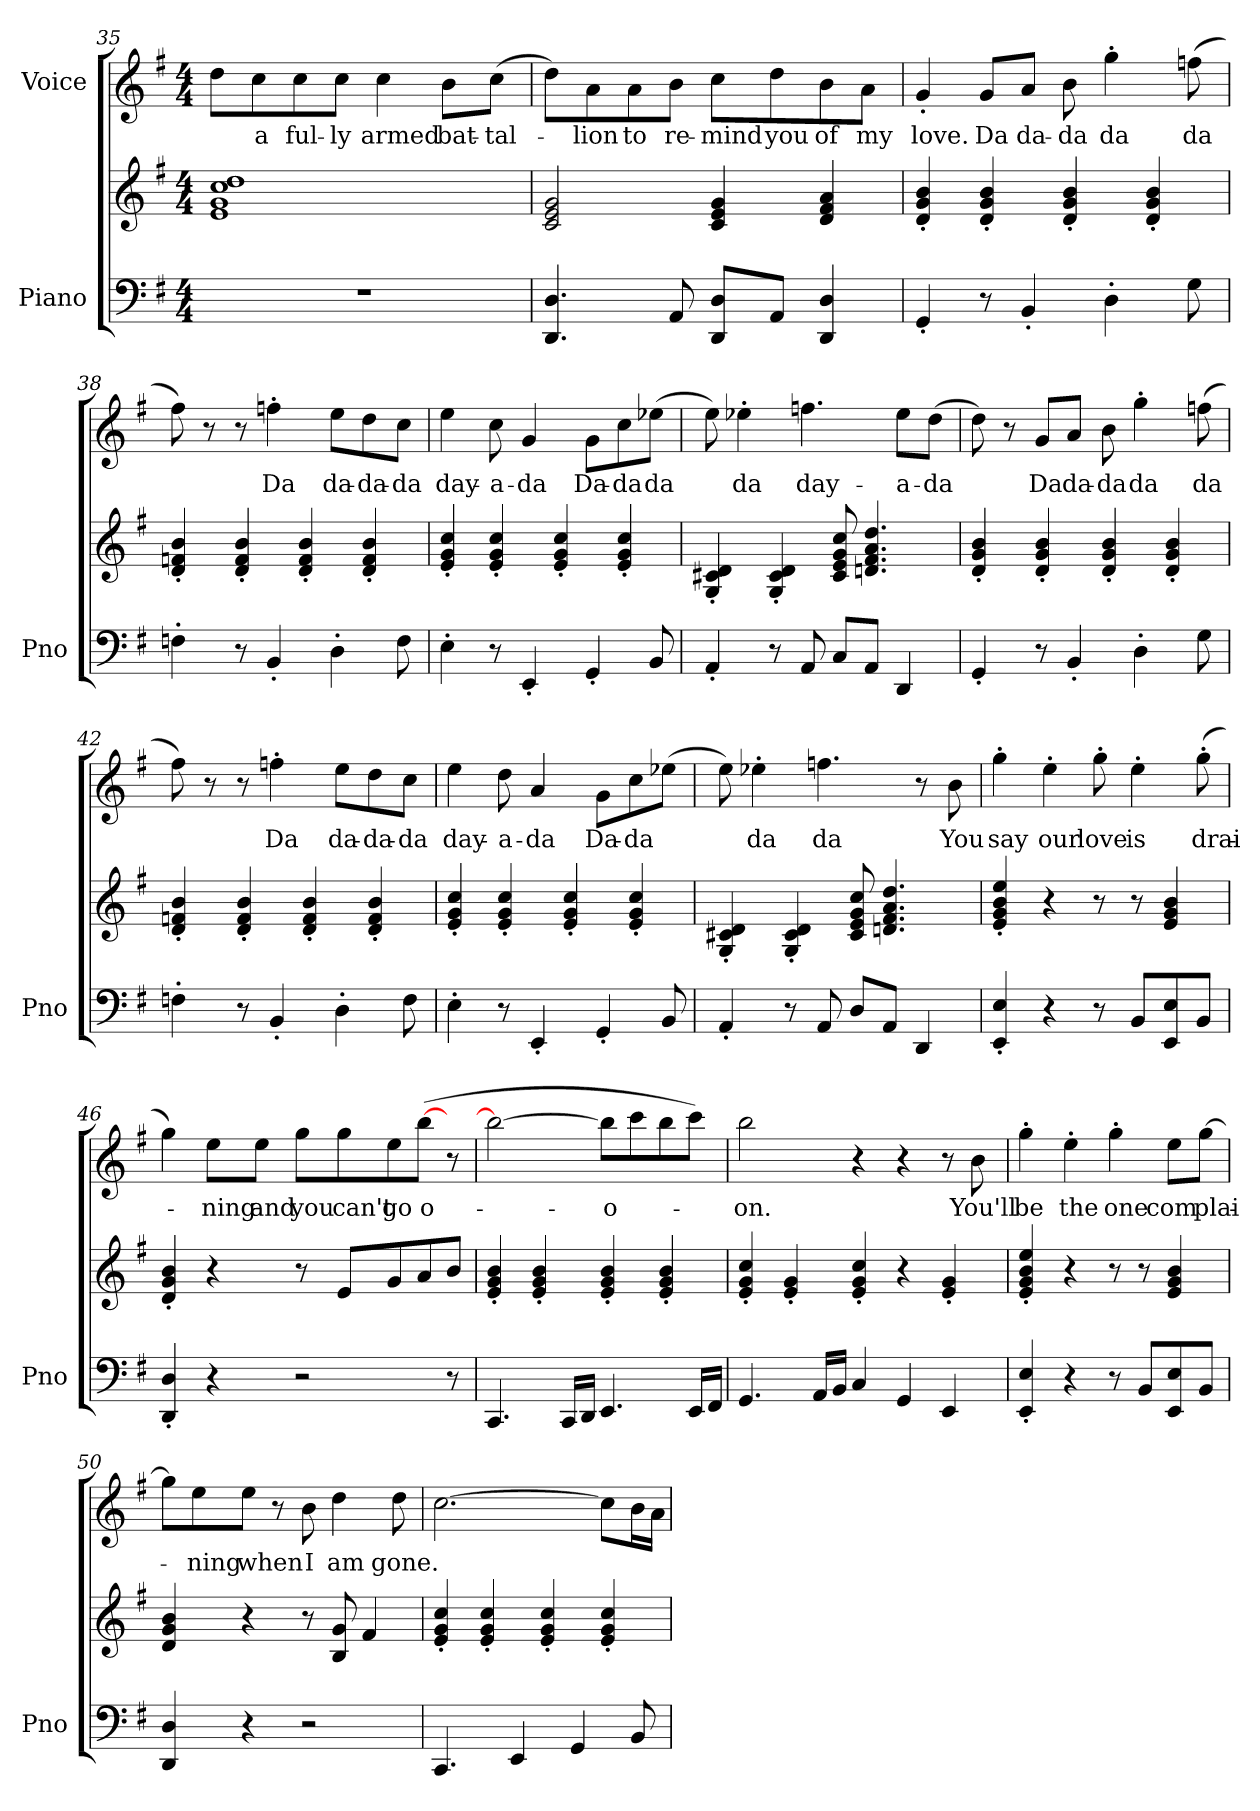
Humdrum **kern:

**kern	**kern	**kern	**text
*part2	*part2	*part1	*part1
*staff3	*staff2	*staff1	*staff1
*I"Piano	*	*I"Voice	*
*I'Pno	*	*	*
*clefF4	*clefG2	*clefG2	*
*k[f#]	*k[f#]	*k[f#]	*
*M4/4	*M4/4	*M4/4	*
=35	=35	=35	=35
1r	1e 1g 1cc 1dd	8dd\L	.
!	!	!	!LO:LY:b
.	.	8cc\	a
!	!	!	!LO:LY:b
.	.	8cc\	ful-
!	!	!	!LO:LY:b
.	.	8cc\J	-ly
!	!	!	!LO:LY:b
.	.	4cc\	armed
!	!	!	!LO:LY:b
.	.	8b\L	bat-
!	!	!	!LO:LY:b
.	.	(>8cc\J	-tal-
=36	=36	=36	=36
4.DD/ 4.D/	2c/ 2e/ 2g/	8dd\L)	.
!	!	!	!LO:LY:b
.	.	8a\	-lion
!	!	!	!LO:LY:b
.	.	8a\	to
!	!	!	!LO:LY:b
8AA/	.	8b\J	re-
!	!	!	!LO:LY:b
8DD/ 8D/L	4c/ 4e/ 4g/	8cc\L	-mind
!	!	!	!LO:LY:b
8AA/J	.	8dd\	you
!	!	!	!LO:LY:b
4DD/ 4D/	4d/ 4f#/ 4a/	8b\	of
!	!	!	!LO:LY:b
.	.	8a\J	my
=37	=37	=37	=37
!	!	!	!LO:LY:b
4GG'/	4d/' 4g/' 4b/'	4g'/	love.
!	!	!	!LO:LY:b
8r	4d/' 4g/' 4b/'	8g/L	Da
!	!	!	!LO:LY:b
4BB'/	.	8a/J	da-
!	!	!	!LO:LY:b
.	4d/' 4g/' 4b/'	8b\	-da
!	!	!	!LO:LY:b
4D'\	.	4gg'\	da
.	4d/' 4g/' 4b/'	.	.
!	!	!	!LO:LY:b
8G\	.	(>8ffn\	da
!!LO:LB:g=z
=38	=38	=38	=38
4Fn'\	4d/' 4fn/' 4b/'	8ff#\)	.
.	.	8r	.
8r	4d/' 4f/' 4b/'	8r	.
!	!	!	!LO:LY:b
4BB'/	.	4ffn'\	Da
.	4d/' 4f/' 4b/'	.	.
!	!	!	!LO:LY:b
4D'\	.	8ee\L	da-
!	!	!	!LO:LY:b
.	4d/' 4f/' 4b/'	8dd\	-da-
!	!	!	!LO:LY:b
8F\	.	8cc\J	-da
=39	=39	=39	=39
!	!	!	!LO:LY:b
4E'\	4e/' 4g/' 4cc/'	4ee\	day-
!	!	!	!LO:LY:b
8r	4e/' 4g/' 4cc/'	8cc\	-a-
!	!	!	!LO:LY:b
4EE'/	.	4g/	-da
.	4e/' 4g/' 4cc/'	.	.
!	!	!	!LO:LY:b
4GG'/	.	8g\L	Da-
!	!	!	!LO:LY:b
.	4e/' 4g/' 4cc/'	8cc\	-da
!	!	!	!LO:LY:b
8BB/	.	(>8ee-X\J	da
=40	=40	=40	=40
4AA'/	4G/' 4c#X/' 4d/'	8ee\)	.
!	!	!	!LO:LY:b
.	.	4ee-X'\	da
8r	4G/' 4c#/' 4d/'	.	.
!	!	!	!LO:LY:b
8AA/	.	4.ffn\	day-
8C/L	8c#/ 8e/ 8g/ 8cc/	.	.
8AA/J	4.dn/ 4.f#/ 4.a/ 4.dd/	.	.
!	!	!	!LO:LY:b
4DD/	.	8ee-\L	-a-
!	!	!	!LO:LY:b
.	.	(>8dd\J	-da
=41	=41	=41	=41
4GG'/	4d/' 4g/' 4b/'	8dd\)	.
.	.	8r	.
!	!	!	!LO:LY:b
8r	4d/' 4g/' 4b/'	8g/L	Da
!	!	!	!LO:LY:b
4BB'/	.	8a/J	da-
!	!	!	!LO:LY:b
.	4d/' 4g/' 4b/'	8b\	-da
!	!	!	!LO:LY:b
4D'\	.	4gg'\	da
.	4d/' 4g/' 4b/'	.	.
!	!	!	!LO:LY:b
8G\	.	(>8ffn\	da
!!LO:PB:g=z
=42	=42	=42	=42
4Fn'\	4d/' 4fn/' 4b/'	8ff#\)	.
.	.	8r	.
8r	4d/' 4f/' 4b/'	8r	.
!	!	!	!LO:LY:b
4BB'/	.	4ffn'\	Da
.	4d/' 4f/' 4b/'	.	.
!	!	!	!LO:LY:b
4D'\	.	8ee\L	da-
!	!	!	!LO:LY:b
.	4d/' 4f/' 4b/'	8dd\	-da-
!	!	!	!LO:LY:b
8F\	.	8cc\J	-da
=43	=43	=43	=43
!	!	!	!LO:LY:b
4E'\	4e/' 4g/' 4cc/'	4ee\	day-
!	!	!	!LO:LY:b
8r	4e/' 4g/' 4cc/'	8dd\	-a-
!	!	!	!LO:LY:b
4EE'/	.	4a/	-da
.	4e/' 4g/' 4cc/'	.	.
!	!	!	!LO:LY:b
4GG'/	.	8g\L	Da-
!	!	!	!LO:LY:b
.	4e/' 4g/' 4cc/'	8cc\	-da
8BB/	.	(>8ee-X\J	.
=44	=44	=44	=44
4AA'/	4G/' 4c#X/' 4d/'	8ee\)	.
!	!	!	!LO:LY:b
.	.	4ee-X'\	da
8r	4G/' 4c#/' 4d/'	.	.
!	!	!	!LO:LY:b
8AA/	.	4.ffn\	da
8D/L	8c#/ 8e/ 8g/ 8cc/	.	.
8AA/J	4.dn/ 4.f#/ 4.a/ 4.dd/	.	.
4DD/	.	8r	.
!	!	!	!LO:LY:b
.	.	8b\	You
=45	=45	=45	=45
!	!	!	!LO:LY:b
4EE/' 4E/'	4e/' 4g/' 4b/' 4ee/'	4gg'\	say
!	!	!	!LO:LY:b
4r	4r	4ee'\	our
!	!	!	!LO:LY:b
8r	8r	8gg'\	love
!	!	!	!LO:LY:b
8BB/L	8r	4ee'\	is
8EE/ 8E/	4e/ 4g/ 4b/	.	.
!	!	!	!LO:LY:b
8BB/J	.	(>8gg'\	drai-
!!LO:LB:g=z
=46	=46	=46	=46
4DD/' 4D/'	4d/' 4g/' 4b/'	4gg\)	.
!	!	!	!LO:LY:b
4r	4r	8ee\L	-ning
!	!	!	!LO:LY:b
.	.	8ee\J	and
!	!	!	!LO:LY:b
2r	8r	8gg\L	you
!	!	!	!LO:LY:b
.	8e/L	8gg\	can't
!	!	!	!LO:LY:b
.	8g/	8ee\	go
!	!	!	!LO:LY:b
.	8a/	(>[8bb\J	o-
8r	8b/J	8r	.
=47	=47	=47	=47
4.CC/	4e/' 4g/' 4b/'	2bb\_	.
.	4e/' 4g/' 4b/'	.	.
16CC/LL	.	.	.
16DD/JJ	.	.	.
!	!	!	!LO:LY:b
4.EE/	4e/' 4g/' 4b/'	8bb\L]	-o-
.	.	8ccc\	.
.	4e/' 4g/' 4b/'	8bb\	.
16EE/LL	.	8ccc\J)	.
16FF#/JJ	.	.	.
=48	=48	=48	=48
!	!	!	!LO:LY:b
4.GG/	4e/' 4g/' 4cc/'	2bb\	-on.
.	4e/' 4g/'	.	.
16AA/LL	.	.	.
16BB/JJ	.	.	.
4C/	4e/' 4g/' 4cc/'	4r	.
4GG/	4r	4r	.
4EE/	4e/' 4g/'	8r	.
!	!	!	!LO:LY:b
.	.	8b\	You'll
=49	=49	=49	=49
!	!	!	!LO:LY:b
4EE/' 4E/'	4e/' 4g/' 4b/' 4ee/'	4gg'\	be
!	!	!	!LO:LY:b
4r	4r	4ee'\	the
!	!	!	!LO:LY:b
8r	8r	4gg'\	one
8BB/L	8r	.	.
!	!	!	!LO:LY:b
8EE/ 8E/	4e/ 4g/ 4b/	8ee\L	com
!	!	!	!LO:LY:b
8BB/J	.	[8gg\J	plai-
!!LO:LB:g=z
=50	=50	=50	=50
4DD/ 4D/	4d/ 4g/ 4b/	8gg\L]	.
!	!	!	!LO:LY:b
.	.	8ee\	-ning
!	!	!	!LO:LY:b
4r	4r	8ee\J	when
.	.	8r	.
!	!	!	!LO:LY:b
2r	8r	8b\	I
!	!	!	!LO:LY:b
.	8B/ 8g/	4dd\	am
.	4f#/	.	.
!	!	!	!LO:LY:b
.	.	8dd\	gone.
=51	=51	=51	=51
4.CC/	4e/' 4g/' 4cc/'	[2.cc\	.
.	4e/' 4g/' 4cc/'	.	.
4EE/	.	.	.
.	4e/' 4g/' 4cc/'	.	.
4GG/	.	.	.
.	4e/' 4g/' 4cc/'	8cc\L]	.
8BB/	.	16b\L	.
.	.	16a\JJ	.
=	=	=	=
*-	*-	*-	*-
